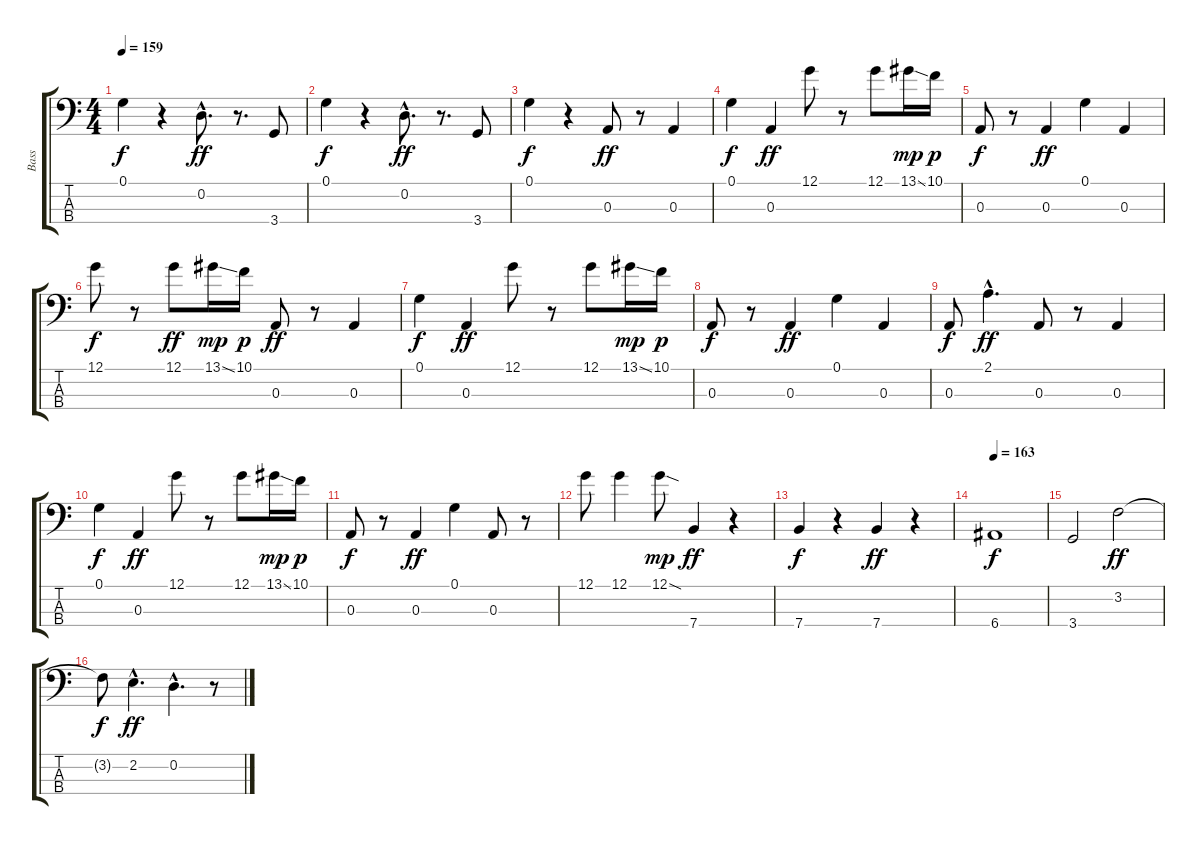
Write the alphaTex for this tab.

\track ("Bass" "Bass") {instrument electricbassfinger}
\staff {score tabs}
\tuning (G2 D2 A1 E1) {hide}
\ts (4 4)
\tempo 159
\clef f4
\ks c
0.1.4{dy f} r.4 0.2{hac}.8{d dy ff} r.8{d} 3.4.8 |
0.1.4{dy f} r.4 0.2{hac}.8{d dy ff} r.8{d} 3.4.8 |
0.1.4{dy f} r.4 0.3.8{dy ff} r.8 0.3.4 |
0.1.4{dy f} 0.3.4{dy ff} 12.1.8 r.8 12.1.8 13.1{ss}.16{dy mp} 10.1.16{dy p} |
0.3.8{dy f} r.8 0.3.4{dy ff} 0.1.4 0.3.4 |
12.1.8{dy f} r.8 12.1.8{dy ff} 13.1{ss}.16{dy mp} 10.1.16{dy p} 0.3.8{dy ff} r.8 0.3.4 |
0.1.4{dy f} 0.3.4{dy ff} 12.1.8 r.8 12.1.8 13.1{ss}.16{dy mp} 10.1.16{dy p} |
0.3.8{dy f} r.8 0.3.4{dy ff} 0.1.4 0.3.4 |
0.3.8{dy f} 2.1{hac}.4{d dy ff} 0.3.8 r.8 0.3.4 |
0.1.4{dy f} 0.3.4{dy ff} 12.1.8 r.8 12.1.8 13.1{ss}.16{dy mp} 10.1.16{dy p} |
0.3.8{dy f} r.8 0.3.4{dy ff} 0.1.4 0.3.8 r.8 |
12.1.8 12.1.4 12.1{sod}.8{dy mp} 7.4.4{dy ff} r.4 |
7.4.4{dy f} r.4 7.4.4{dy ff} r.4 |
\tempo 163
6.4.1{dy f} |
3.4.2 3.2.2{dy ff} |
3.2{t}.8{dy f} 2.2{hac}.4{d dy ff} 0.2{hac}.4{d} r.8
